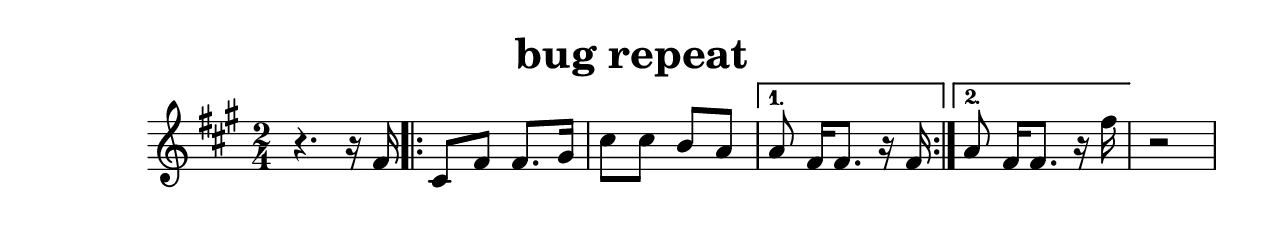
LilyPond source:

\version "2.16"
\include "english.ly"

#(set-default-paper-size "letter")
#(set-global-staff-size 23)

%\layout { indent = 0.0\cm }
\paper {
  annotate-spacing = ##f
  %top-margin = 10
}

\header {
  title = "bug repeat "
}

melody = {
  \key a \major
  \time 2/4
  \relative c' {    
    r4. r16
    fs16
    \repeat volta 2
    {
      |  cs8 fs8 fs8.  gs16
      cs8 cs b a 
    }
    \alternative {
      { a8 fs16[ fs8.] r16 fs}
      { a8 fs16[ fs8.] r16 fs'}
    }
    r2
  
}
}

\score {
  \new Staff { \melody  }
}